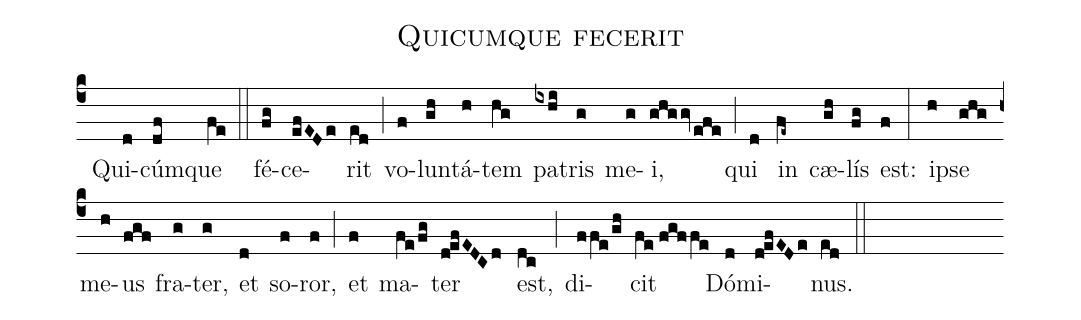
name:Quicumque fecerit;
office-part:Communio;
mode:1;
%%
(c4) () Qui(d)cúm(df)que(fe) (::) fé(fg)ce(efEDe)rit(ed) (;) vo(f)lun(gh)tá(h)tem(hg) pa(ixhi)tris(g) me(g)i,(ghggv/efe) (;) qui(d) in(fe~) cæ(gh)lís(fg) est:(f) (:) i(h)pse(ghg) me(h)us(fgf) fra(g)ter,(g) et(d) so(f)ror,(f) (;) et(f) ma(fe/fg)ter(d!efEDCd) est,(dc) (;) di(ffe/gh)cit(fe//fgffe) Dó(d)mi(d!efEDe)nus.(ed) (::)
